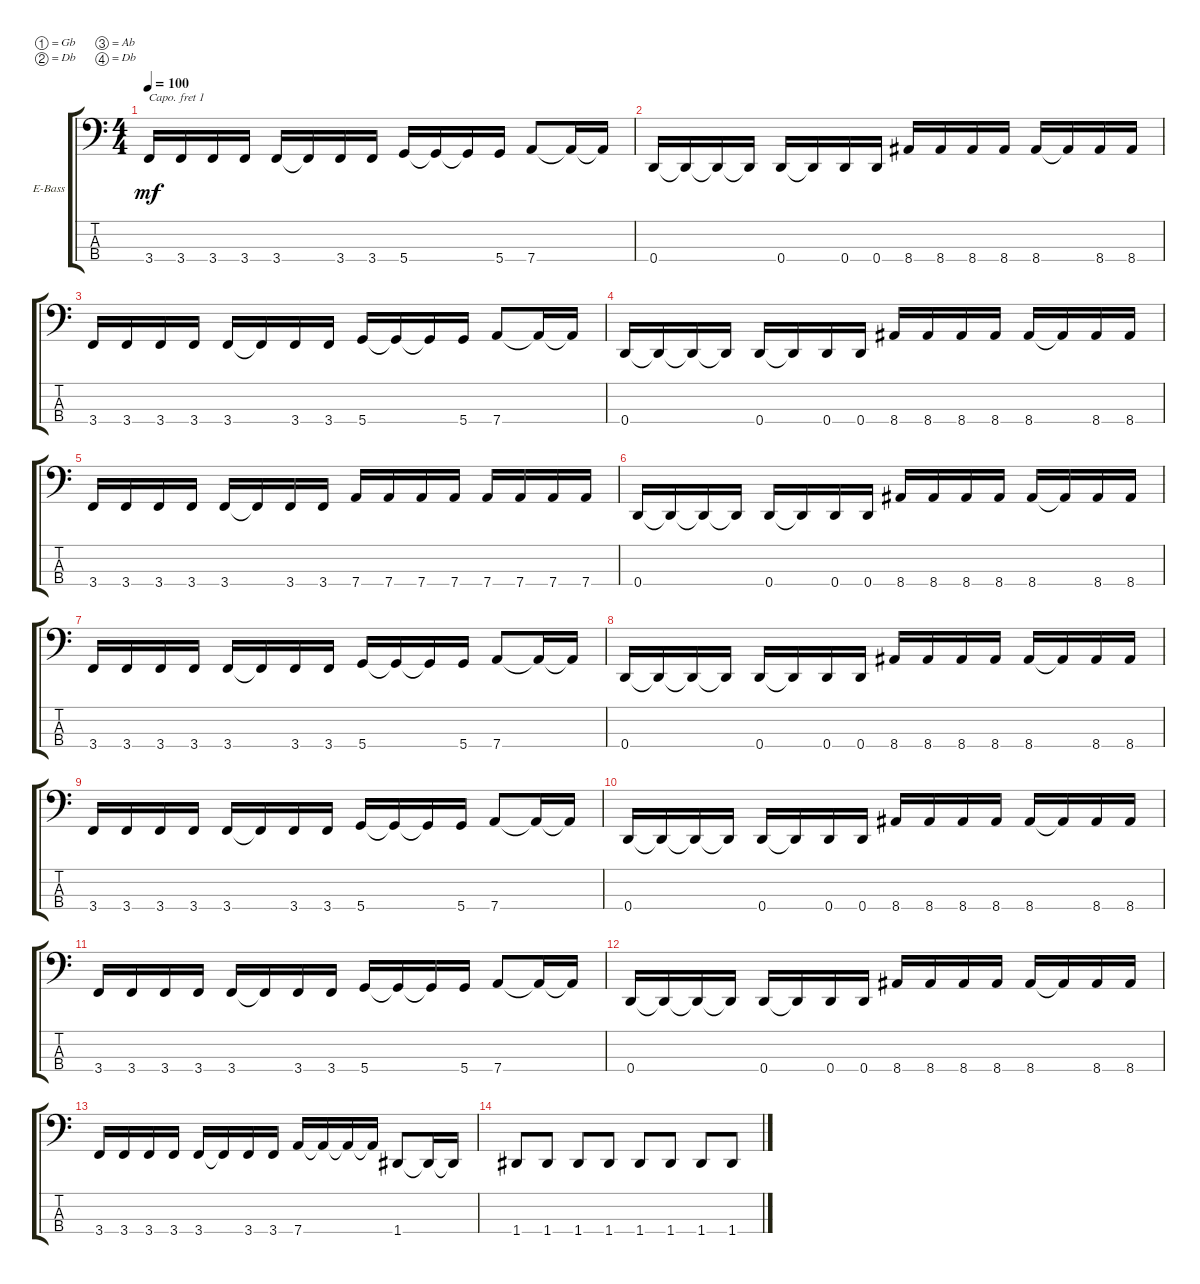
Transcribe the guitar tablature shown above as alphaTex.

\bracketExtendMode groupsimilarinstruments
\firstSystemTrackNameOrientation horizontal
\otherSystemsTrackNameOrientation horizontal
\track ("Electric Bass" "E-Bass") {instrument electricbassfinger}
\staff {score tabs}
\capo 1
\tuning (Gb2 Db2 Ab1 Db1)
\ts (4 4)
\tempo 100
\clef f4
\ks c
3.4.16{dy mf} 3.4.16 3.4.16 3.4.16 3.4.16 3.4{t}.16 3.4.16 3.4.16 5.4.16 5.4{t}.16 5.4{t}.16 5.4.16 7.4.8 7.4{t}.16 7.4{t}.16 |
0.4.16 0.4{t}.16 0.4{t}.16 0.4{t}.16 0.4.16 0.4{t}.16 0.4.16 0.4.16 8.4.16 8.4.16 8.4.16 8.4.16 8.4.16 8.4{t}.16 8.4.16 8.4.16 |
3.4.16 3.4.16 3.4.16 3.4.16 3.4.16 3.4{t}.16 3.4.16 3.4.16 5.4.16 5.4{t}.16 5.4{t}.16 5.4.16 7.4.8 7.4{t}.16 7.4{t}.16 |
0.4.16 0.4{t}.16 0.4{t}.16 0.4{t}.16 0.4.16 0.4{t}.16 0.4.16 0.4.16 8.4.16 8.4.16 8.4.16 8.4.16 8.4.16 8.4{t}.16 8.4.16 8.4.16 |
3.4.16 3.4.16 3.4.16 3.4.16 3.4.16 3.4{t}.16 3.4.16 3.4.16 7.4.16 7.4.16 7.4.16 7.4.16 7.4.16 7.4.16 7.4.16 7.4.16 |
0.4.16 0.4{t}.16 0.4{t}.16 0.4{t}.16 0.4.16 0.4{t}.16 0.4.16 0.4.16 8.4.16 8.4.16 8.4.16 8.4.16 8.4.16 8.4{t}.16 8.4.16 8.4.16 |
3.4.16 3.4.16 3.4.16 3.4.16 3.4.16 3.4{t}.16 3.4.16 3.4.16 5.4.16 5.4{t}.16 5.4{t}.16 5.4.16 7.4.8 7.4{t}.16 7.4{t}.16 |
0.4.16 0.4{t}.16 0.4{t}.16 0.4{t}.16 0.4.16 0.4{t}.16 0.4.16 0.4.16 8.4.16 8.4.16 8.4.16 8.4.16 8.4.16 8.4{t}.16 8.4.16 8.4.16 |
3.4.16 3.4.16 3.4.16 3.4.16 3.4.16 3.4{t}.16 3.4.16 3.4.16 5.4.16 5.4{t}.16 5.4{t}.16 5.4.16 7.4.8 7.4{t}.16 7.4{t}.16 |
0.4.16 0.4{t}.16 0.4{t}.16 0.4{t}.16 0.4.16 0.4{t}.16 0.4.16 0.4.16 8.4.16 8.4.16 8.4.16 8.4.16 8.4.16 8.4{t}.16 8.4.16 8.4.16 |
3.4.16 3.4.16 3.4.16 3.4.16 3.4.16 3.4{t}.16 3.4.16 3.4.16 5.4.16 5.4{t}.16 5.4{t}.16 5.4.16 7.4.8 7.4{t}.16 7.4{t}.16 |
0.4.16 0.4{t}.16 0.4{t}.16 0.4{t}.16 0.4.16 0.4{t}.16 0.4.16 0.4.16 8.4.16 8.4.16 8.4.16 8.4.16 8.4.16 8.4{t}.16 8.4.16 8.4.16 |
3.4.16 3.4.16 3.4.16 3.4.16 3.4.16 3.4{t}.16 3.4.16 3.4.16 7.4.16 7.4{t}.16 7.4{t}.16 7.4{t}.16 1.4.8 1.4{t}.16 1.4{t}.16 |
1.4.8 1.4.8 1.4.8 1.4.8 1.4.8 1.4.8 1.4.8 1.4.8
